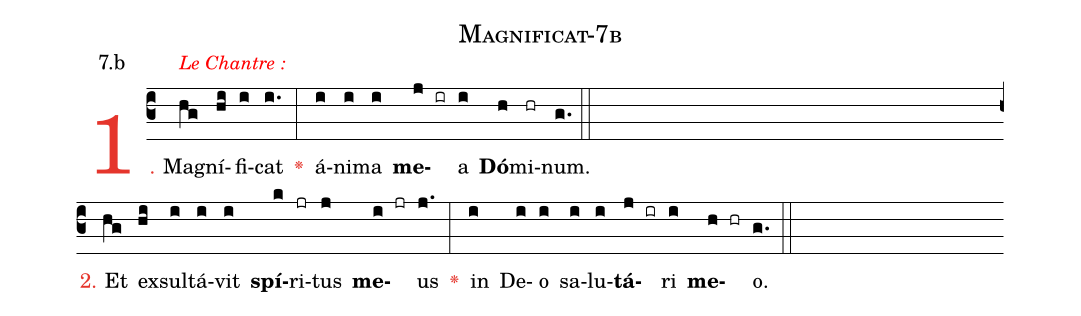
name: Magnificat-7b;
annotation: 7.b;
%%
(c3)<c>1.</c> Ma<alt>{\textcolor{red}{Le Chantre :}}</alt>(hg)gní(hi)fi(i)cat(i.) <c><v>\greheightstar</v></c>(:) á(i)ni(i)ma(i) <b>me</b>(j ir)a(i) <b>Dó</b>(h)mi(hr)num.(g.) (::) (Z)
<c>2.</c> Et(hg) ex(hi)sul(i)tá(i)vit(i) <b>spí</b>(k)ri(jr)tus(j) <b>me</b>(i jr)us(j.) <c><v>\greheightstar</v></c>(:) in(i) De(i)o(i) sa(i)lu(i)<b>tá</b>(j ir)ri(i) <b>me</b>(h hr)o.(g.) (::)


%E(i) u(i) o(j) u(i) a(h) e.(g.) (::)
